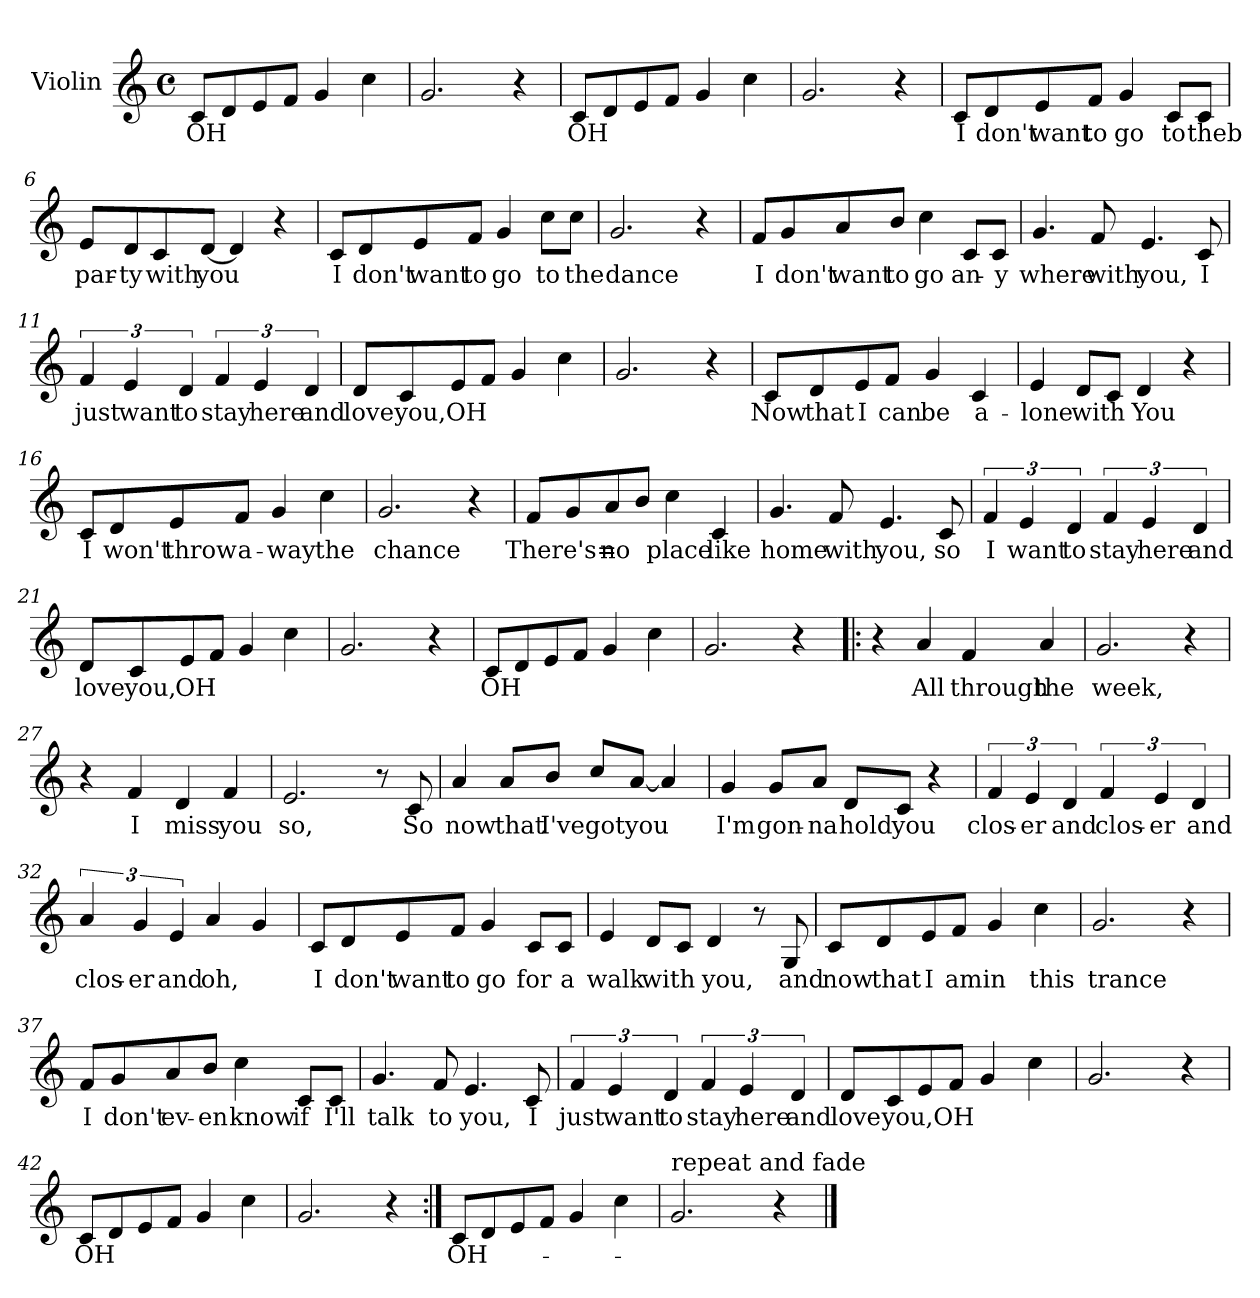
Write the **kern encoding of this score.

**kern	**text
*part1	*part1
*staff1	*staff1
*I"Violin	*
*I'Vln	*
*clefG2	*
*k[]	*
*C:	*
*M4/4	*
*met(c)	*
=1	=1
8c/L	OH
8d/	.
8e/	.
8f/J	.
4g/	.
4cc\	.
=2	=2
2.g/	.
4r	.
=3	=3
8c/L	OH
8d/	.
8e/	.
8f/J	.
4g/	.
4cc\	.
=4	=4
2.g/	.
4r	.
!!LO:LB:g=z
=5	=5
8c/L	I
8d/	don't
8e/	want
8f/J	to
4g/	go
8c/L	to
8c/J	theb
=6	=6
8e/L	par-
8d/	-ty
8c/	with
[8d/J	you
4d/]	.
4r	.
=7	=7
8c/L	I
8d/	don't
8e/	want
8f/J	to
4g/	go
8cc\L	to
8cc\J	the
=8	=8
2.g/	dance
4r	.
!!LO:LB:g=z
=9	=9
8f/L	I
8g/	don't
8a/	want
8b/J	to
4cc\	go
8c/L	an-
8c/J	-y
=10	=10
4.g/	where
8f/	with
4.e/	you,
8c/	I
=11	=11
6f/	just
6e/	want
6d/	to
6f/	stay
6e/	here
6d/	and
=12	=12
8d/L	love
8c/	you,
8e/	OH
8f/J	.
4g/	.
4cc\	.
!!LO:LB:g=z
=13	=13
2.g/	.
4r	.
=14	=14
8c/L	Now
8d/	that
8e/	I
8f/J	can
4g/	be
4c/	a-
=15	=15
4e/	-lone
8d/L	with
8c/J	.
4d/	You
4r	.
=16	=16
8c/L	I
8d/	won't
8e/	throw
8f/J	a-
4g/	-way
4cc\	the
!!LO:LB:g=z
=17	=17
2.g/	chance
4r	.
=18	=18
8f/L	There's=
8g/	.
8a/	no
8b/J	.
4cc\	place
4c/	like
=19	=19
4.g/	home
8f/	with
4.e/	you,
8c/	so
=20	=20
6f/	I
6e/	want
6d/	to
6f/	stay
6e/	here
6d/	and
!!LO:LB:g=z
=21	=21
8d/L	love
8c/	you,
8e/	OH
8f/J	.
4g/	.
4cc\	.
=22	=22
2.g/	.
4r	.
=23	=23
8c/L	OH
8d/	.
8e/	.
8f/J	.
4g/	.
4cc\	.
=24	=24
2.g/	.
4r	.
=25!|:	=25!|:
4r	.
4a/	All
4f/	through
4a/	the
=26	=26
2.g/	week,
4r	.
=27	=27
4r	.
4f/	I
4d/	miss
4f/	you
=28	=28
2.e/	so,
8r	.
8c/	So
!!LO:LB:g=z
=29	=29
4a/	now
8a/L	that
8b/J	I've
8cc/L	got
[8a/J	you
4a/]	.
=30	=30
4g/	I'm
8g/L	gon-
8a/J	-na
8d/L	hold
8c/J	you
4r	.
=31	=31
6f/	clos-
6e/	-er
6d/	and
6f/	clos-
6e/	-er
6d/	and
=32	=32
6a/	clos-
6g/	-er
6e/	and
4a/	oh,
4g/	.
!!LO:LB:g=z
=33	=33
8c/L	I
8d/	don't
8e/	want
8f/J	to
4g/	go
8c/L	for
8c/J	a
=34	=34
4e/	walk
8d/L	with
8c/J	.
4d/	you,
8r	.
8G/	and
=35	=35
8c/L	now
8d/	that
8e/	I
8f/J	am
4g/	in
4cc\	this
=36	=36
2.g/	trance
4r	.
!!LO:LB:g=z
=37	=37
8f/L	I
8g/	don't
8a/	ev-
8b/J	-en
4cc\	know
8c/L	if
8c/J	I'll
=38	=38
4.g/	talk
8f/	to
4.e/	you,
8c/	I
=39	=39
6f/	just
6e/	want
6d/	to
6f/	stay
6e/	here
6d/	and
=40	=40
8d/L	love
8c/	you,OH
8e/	.
8f/J	.
4g/	.
4cc\	.
=41	=41
2.g/	.
4r	.
!!LO:LB:g=z
=42	=42
8c/L	OH
8d/	.
8e/	.
8f/J	.
4g/	.
4cc\	.
=43	=43
2.g/	.
4r	.
=44:|!	=44:|!
8c/L	OH-
8d/	.
8e/	.
8f/J	.
4g/	.
4cc\	.
=45	=45
!LO:TX:a:t=repeat and fade	!
2.g/	.
4r	.
==	==
*-	*-
